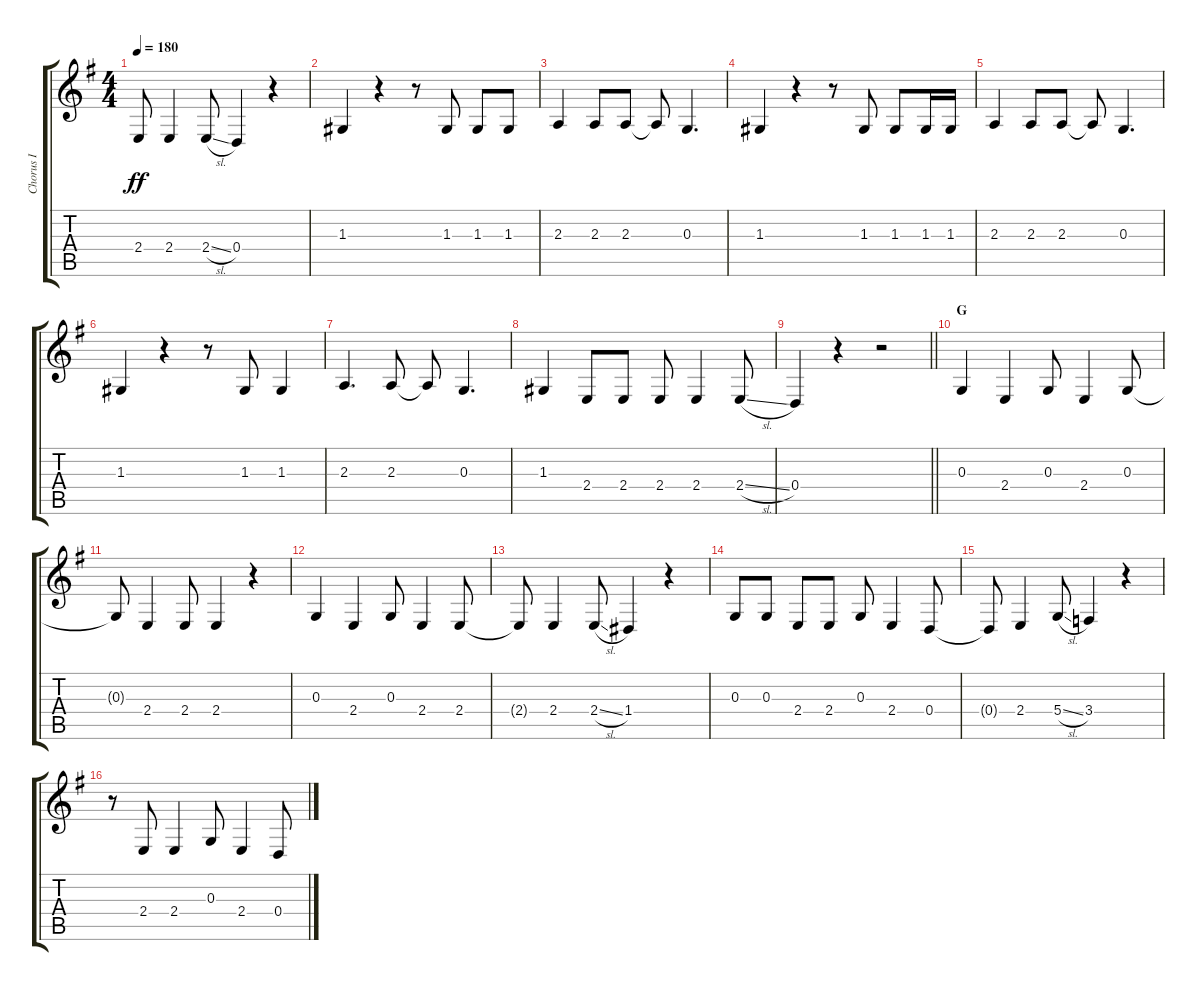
\track ("Chorus I" "Chorus I") {instrument voiceoohs}
\staff {score tabs}
\tuning (E4 B3 G3 D3 A2 E2) {hide}
\ts (4 4)
\tempo 180
\clef g2
\ks g
2.4{t}.8{dy ff} 2.4.4 2.4{sl}.8 0.4.4 r.4 |
1.3.4 r.4 r.8 1.3.8 1.3.8 1.3.8 |
2.3.4 2.3.8 2.3.8 2.3{t}.8 0.3.4{d} |
1.3.4 r.4 r.8 1.3.8 1.3.8 1.3.16 1.3.16 |
2.3.4 2.3.8 2.3.8 2.3{t}.8 0.3.4{d} |
1.3.4 r.4 r.8 1.3.8 1.3.4 |
2.3.4{d} 2.3.8 2.3{t}.8 0.3.4{d} |
1.3.4 2.4.8 2.4.8 2.4.8 2.4.4 2.4{sl}.8 |
\barLineRight lightlight
0.4.4 r.4 r.2 |
\section ("" "G")
0.3.4 2.4.4 0.3.8 2.4.4 0.3.8 |
0.3{t}.8 2.4.4 2.4.8 2.4.4 r.4 |
0.3.4 2.4.4 0.3.8 2.4.4 2.4.8 |
2.4{t}.8 2.4.4 2.4{sl}.8 1.4.4 r.4 |
0.3.8 0.3.8 2.4.8 2.4.8 0.3.8 2.4.4 0.4.8 |
0.4{t}.8 2.4.4 5.4{sl}.8 3.4.4 r.4 |
r.8 2.4.8 2.4.4 0.3.8 2.4.4 0.4.8
